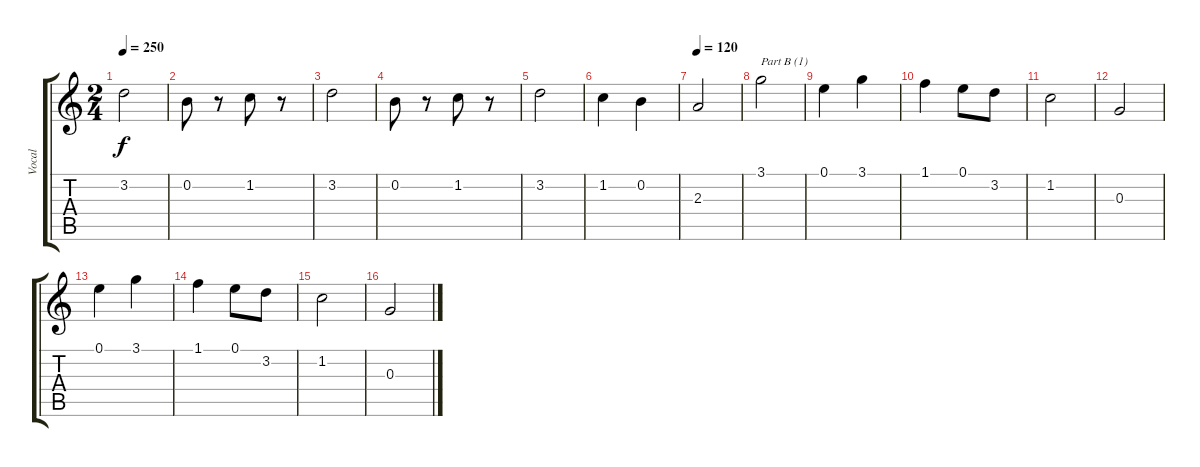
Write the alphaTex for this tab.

\track ("Vocal" "Vocal") {instrument acousticguitarsteel}
\staff {score tabs}
\tuning (E4 B3 G3 D3 A2 E2) {hide}
\ts (2 4)
\tempo 250
\clef g2
\ks c
3.2.2{dy f} |
0.2.8 r.8 1.2.8 r.8 |
3.2.2 |
0.2.8 r.8 1.2.8 r.8 |
3.2.2 |
1.2.4 0.2.4 |
\tempo 120
2.3.2 |
3.1.2{txt "Part B (1)"} |
0.1.4 3.1.4 |
1.1.4 0.1.8 3.2.8 |
1.2.2 |
0.3.2 |
0.1.4 3.1.4 |
1.1.4 0.1.8 3.2.8 |
1.2.2 |
0.3.2
